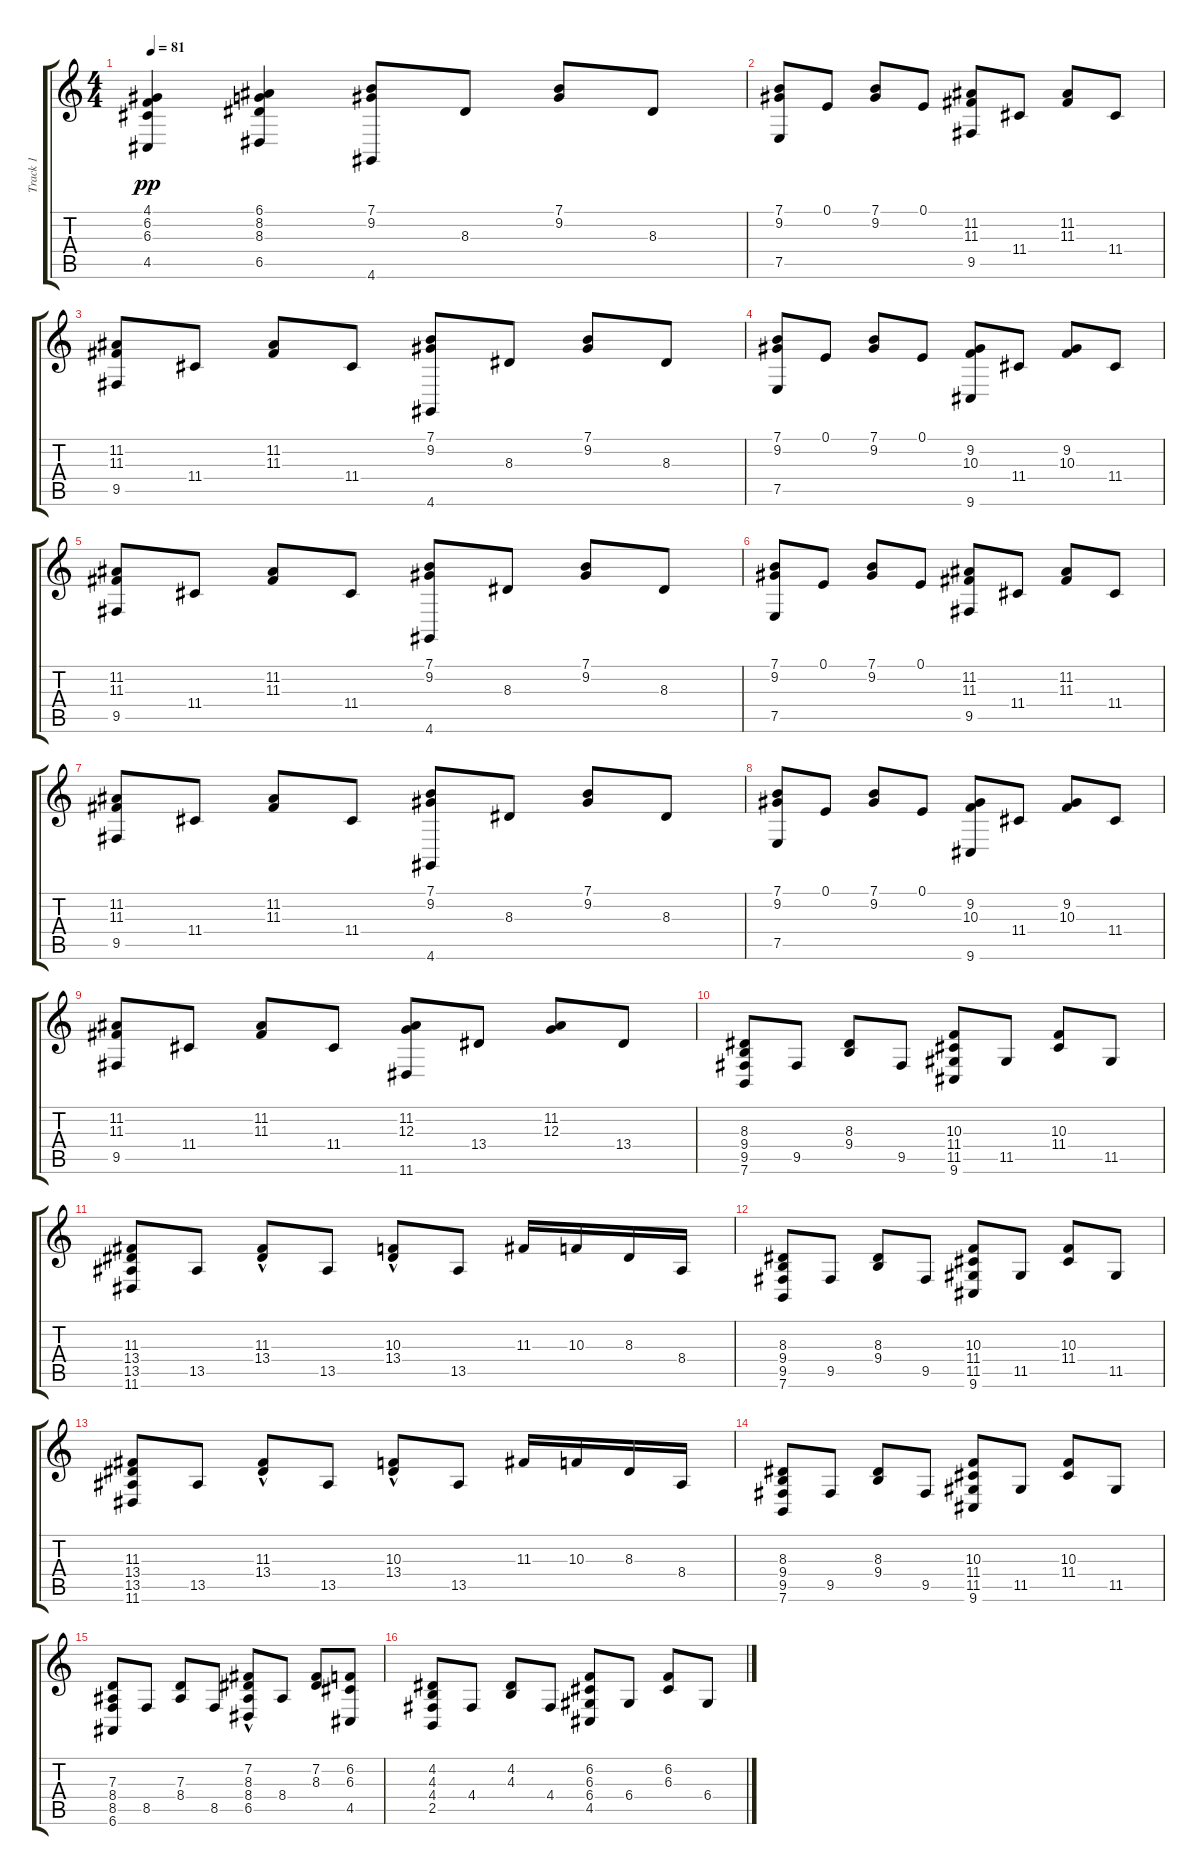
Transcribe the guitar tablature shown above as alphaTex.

\track ("Track 1" "Track 1") {instrument electricpiano2}
\staff {score tabs}
\tuning (E4 B3 G3 D3 A2 E2) {hide}
\ts (4 4)
\tempo 81
\clef g2
\ks c
(4.1 6.2 6.3 4.5).4{dy pp instrument electricpiano2} (6.1 8.2 8.3 6.5).4 (7.1 9.2 4.6).8 8.3.8 (7.1 9.2).8 8.3.8 |
(7.1 9.2 7.5).8 0.1.8 (7.1 9.2).8 0.1.8 (11.2 11.3 9.5).8 11.4.8 (11.2 11.3).8 11.4.8 |
(11.2 11.3 9.5).8 11.4.8 (11.2 11.3).8 11.4.8 (7.1 9.2 4.6).8 8.3.8 (7.1 9.2).8 8.3.8 |
(7.1 9.2 7.5).8 0.1.8 (7.1 9.2).8 0.1.8 (9.2 10.3 9.6).8 11.4.8 (9.2 10.3).8 11.4.8 |
(11.2 11.3 9.5).8 11.4.8 (11.2 11.3).8 11.4.8 (7.1 9.2 4.6).8 8.3.8 (7.1 9.2).8 8.3.8 |
(7.1 9.2 7.5).8 0.1.8 (7.1 9.2).8 0.1.8 (11.2 11.3 9.5).8 11.4.8 (11.2 11.3).8 11.4.8 |
(11.2 11.3 9.5).8 11.4.8 (11.2 11.3).8 11.4.8 (7.1 9.2 4.6).8 8.3.8 (7.1 9.2).8 8.3.8 |
(7.1 9.2 7.5).8 0.1.8 (7.1 9.2).8 0.1.8 (9.2 10.3 9.6).8 11.4.8 (9.2 10.3).8 11.4.8 |
(11.2 11.3 9.5).8 11.4.8 (11.2 11.3).8 11.4.8 (11.2 12.3 11.6).8 13.4.8 (11.2 12.3).8 13.4.8 |
(8.3 9.4 9.5 7.6).8 9.5.8 (8.3 9.4).8 9.5.8 (10.3 11.4 11.5 9.6).8 11.5.8 (10.3 11.4).8 11.5.8 |
(11.3 13.4 13.5 11.6).8 13.5.8 (11.3{hac} 13.4).8 13.5.8 (10.3 13.4{hac}).8 13.5.8 11.3.16 10.3.16 8.3.16 8.4.16 |
(8.3 9.4 9.5 7.6).8 9.5.8 (8.3 9.4).8 9.5.8 (10.3 11.4 11.5 9.6).8 11.5.8 (10.3 11.4).8 11.5.8 |
(11.3 13.4 13.5 11.6).8 13.5.8 (11.3{hac} 13.4).8 13.5.8 (10.3 13.4{hac}).8 13.5.8 11.3.16 10.3.16 8.3.16 8.4.16 |
(8.3 9.4 9.5 7.6).8 9.5.8 (8.3 9.4).8 9.5.8 (10.3 11.4 11.5 9.6).8 11.5.8 (10.3 11.4).8 11.5.8 |
(7.3 8.4 8.5 6.6).8 8.5.8 (7.3 8.4).8 8.5.8 (7.2 8.3 8.4 6.5{hac}).8 8.4.8 (7.2 8.3).8 (6.2 6.3 4.5).8 |
(4.2 4.3 4.4 2.5).8 4.4.8 (4.2 4.3).8 4.4.8 (6.2 6.3 6.4 4.5).8 6.4.8 (6.2 6.3).8 6.4.8
